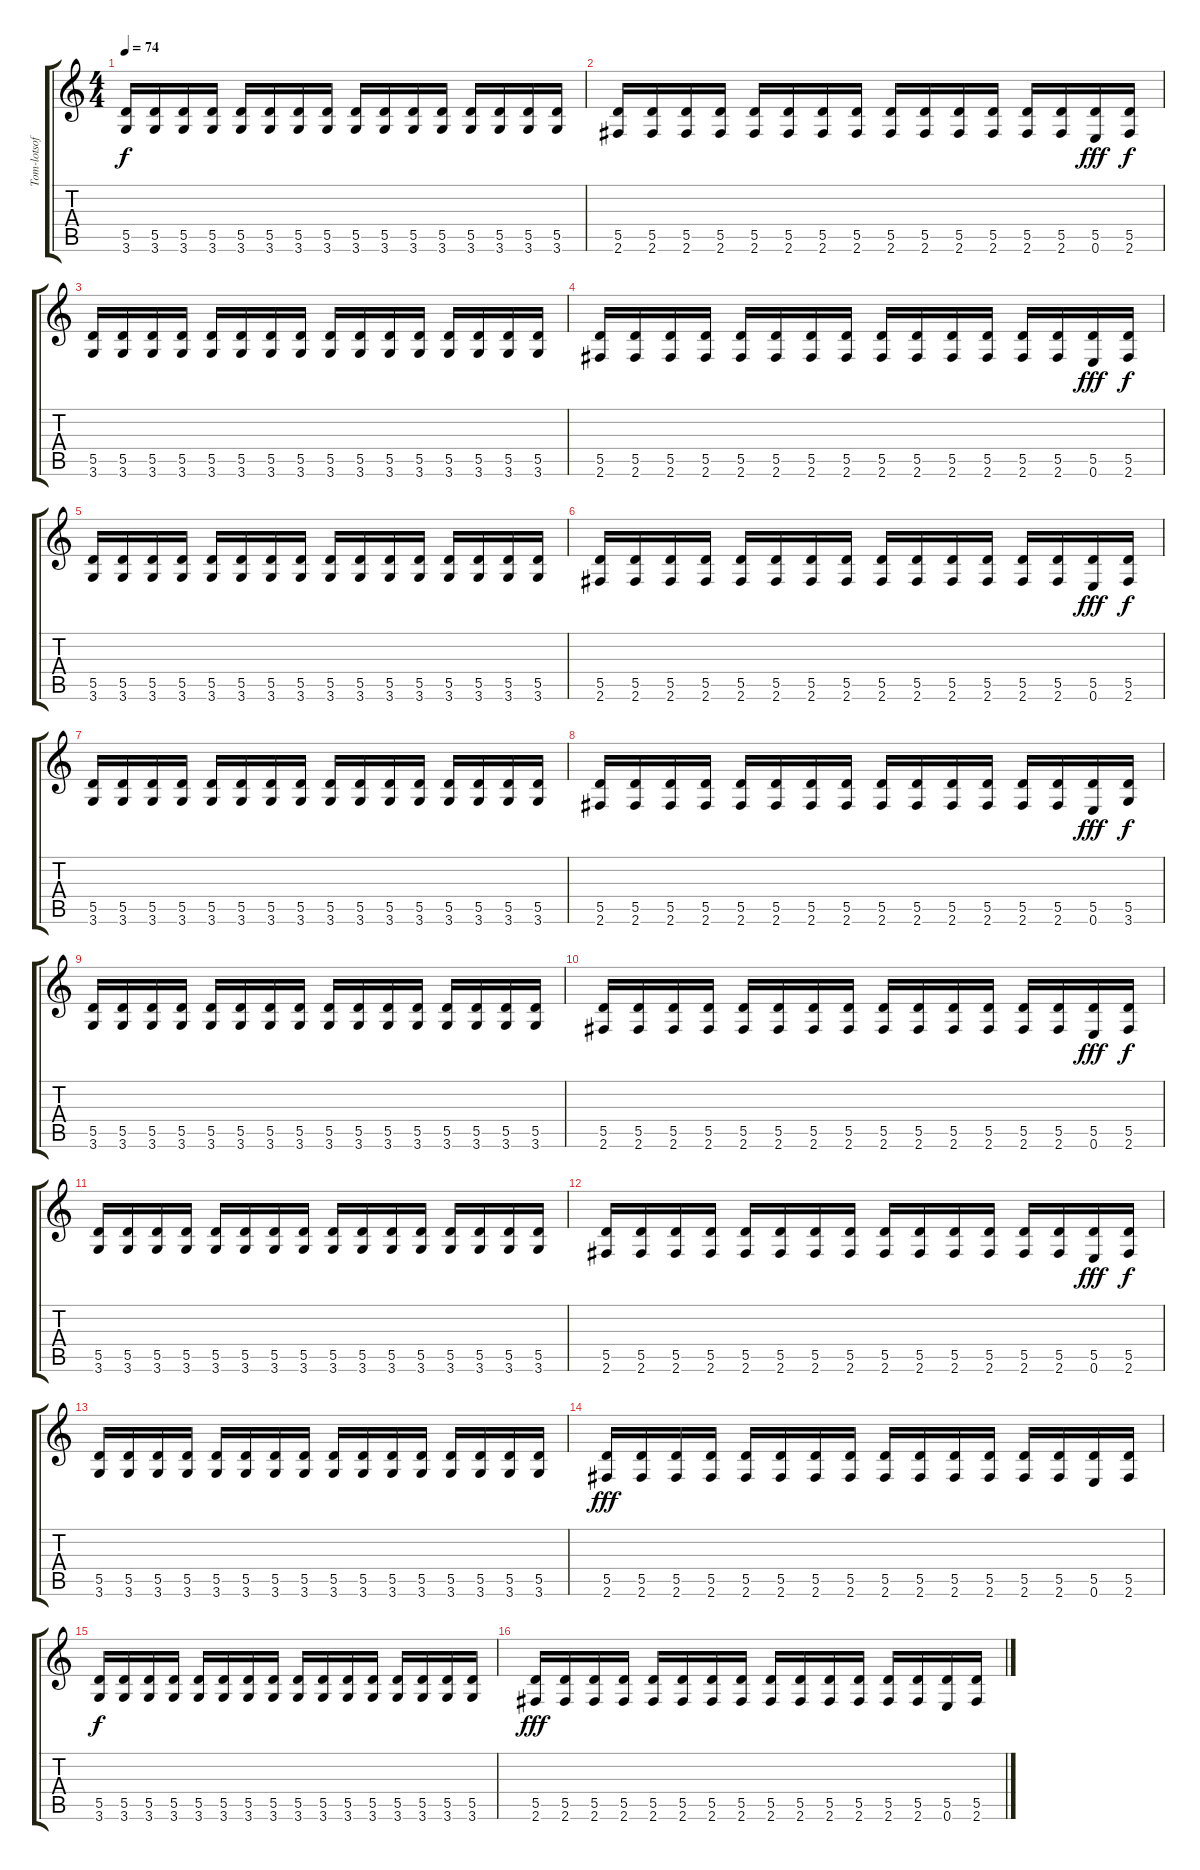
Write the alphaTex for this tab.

\track ("Tom-lotsofthings" "Tom-lotsof") {instrument acousticguitarsteel}
\staff {score tabs}
\tuning (E4 B3 G3 D3 A2 E2) {hide}
\ts (4 4)
\tempo 74
\clef g2
\ks c
(5.5 3.6).16{dy f volume 10 balance 0 instrument overdrivenguitar} (5.5 3.6).16 (5.5 3.6).16 (5.5 3.6).16 (5.5 3.6).16 (5.5 3.6).16 (5.5 3.6).16 (5.5 3.6).16 (5.5 3.6).16 (5.5 3.6).16 (5.5 3.6).16 (5.5 3.6).16 (5.5 3.6).16 (5.5 3.6).16 (5.5 3.6).16 (5.5 3.6).16 |
(5.5 2.6).16 (5.5 2.6).16 (5.5 2.6).16 (5.5 2.6).16 (5.5 2.6).16 (5.5 2.6).16 (5.5 2.6).16 (5.5 2.6).16 (5.5 2.6).16 (5.5 2.6).16 (5.5 2.6).16 (5.5 2.6).16 (5.5 2.6).16 (5.5 2.6).16 (5.5 0.6).16{dy fff} (5.5 2.6).16{dy f} |
(5.5 3.6).16 (5.5 3.6).16 (5.5 3.6).16 (5.5 3.6).16 (5.5 3.6).16 (5.5 3.6).16 (5.5 3.6).16 (5.5 3.6).16 (5.5 3.6).16 (5.5 3.6).16 (5.5 3.6).16 (5.5 3.6).16 (5.5 3.6).16 (5.5 3.6).16 (5.5 3.6).16 (5.5 3.6).16 |
(5.5 2.6).16 (5.5 2.6).16 (5.5 2.6).16 (5.5 2.6).16 (5.5 2.6).16 (5.5 2.6).16 (5.5 2.6).16 (5.5 2.6).16 (5.5 2.6).16 (5.5 2.6).16 (5.5 2.6).16 (5.5 2.6).16 (5.5 2.6).16 (5.5 2.6).16 (5.5 0.6).16{dy fff} (5.5 2.6).16{dy f} |
(5.5 3.6).16{volume 10 balance 0 instrument overdrivenguitar} (5.5 3.6).16 (5.5 3.6).16 (5.5 3.6).16 (5.5 3.6).16 (5.5 3.6).16 (5.5 3.6).16 (5.5 3.6).16 (5.5 3.6).16 (5.5 3.6).16 (5.5 3.6).16 (5.5 3.6).16 (5.5 3.6).16 (5.5 3.6).16 (5.5 3.6).16 (5.5 3.6).16 |
(5.5 2.6).16 (5.5 2.6).16 (5.5 2.6).16 (5.5 2.6).16 (5.5 2.6).16 (5.5 2.6).16 (5.5 2.6).16 (5.5 2.6).16 (5.5 2.6).16 (5.5 2.6).16 (5.5 2.6).16 (5.5 2.6).16 (5.5 2.6).16 (5.5 2.6).16 (5.5 0.6).16{dy fff} (5.5 2.6).16{dy f} |
(5.5 3.6).16{volume 4 balance 0 instrument overdrivenguitar} (5.5 3.6).16 (5.5 3.6).16 (5.5 3.6).16 (5.5 3.6).16 (5.5 3.6).16 (5.5 3.6).16 (5.5 3.6).16 (5.5 3.6).16 (5.5 3.6).16 (5.5 3.6).16 (5.5 3.6).16 (5.5 3.6).16 (5.5 3.6).16 (5.5 3.6).16 (5.5 3.6).16 |
(5.5 2.6).16 (5.5 2.6).16 (5.5 2.6).16 (5.5 2.6).16 (5.5 2.6).16 (5.5 2.6).16 (5.5 2.6).16 (5.5 2.6).16 (5.5 2.6).16 (5.5 2.6).16 (5.5 2.6).16 (5.5 2.6).16 (5.5 2.6).16 (5.5 2.6).16 (5.5 0.6).16{dy fff} (5.5 3.6).16{dy f} |
(5.5 3.6).16{volume 16 balance 0 instrument overdrivenguitar} (5.5 3.6).16 (5.5 3.6).16 (5.5 3.6).16 (5.5 3.6).16 (5.5 3.6).16 (5.5 3.6).16 (5.5 3.6).16 (5.5 3.6).16 (5.5 3.6).16 (5.5 3.6).16 (5.5 3.6).16 (5.5 3.6).16 (5.5 3.6).16 (5.5 3.6).16 (5.5 3.6).16 |
(5.5 2.6).16 (5.5 2.6).16 (5.5 2.6).16 (5.5 2.6).16 (5.5 2.6).16 (5.5 2.6).16 (5.5 2.6).16 (5.5 2.6).16 (5.5 2.6).16 (5.5 2.6).16 (5.5 2.6).16 (5.5 2.6).16 (5.5 2.6).16 (5.5 2.6).16 (5.5 0.6).16{dy fff} (5.5 2.6).16{dy f} |
(5.5 3.6).16 (5.5 3.6).16 (5.5 3.6).16 (5.5 3.6).16 (5.5 3.6).16 (5.5 3.6).16 (5.5 3.6).16 (5.5 3.6).16 (5.5 3.6).16 (5.5 3.6).16 (5.5 3.6).16 (5.5 3.6).16 (5.5 3.6).16 (5.5 3.6).16 (5.5 3.6).16 (5.5 3.6).16 |
(5.5 2.6).16 (5.5 2.6).16 (5.5 2.6).16 (5.5 2.6).16 (5.5 2.6).16 (5.5 2.6).16 (5.5 2.6).16 (5.5 2.6).16 (5.5 2.6).16 (5.5 2.6).16 (5.5 2.6).16 (5.5 2.6).16 (5.5 2.6).16 (5.5 2.6).16 (5.5 0.6).16{dy fff} (5.5 2.6).16{dy f} |
(5.5 3.6).16{volume 16 balance 0 instrument overdrivenguitar} (5.5 3.6).16 (5.5 3.6).16 (5.5 3.6).16 (5.5 3.6).16 (5.5 3.6).16 (5.5 3.6).16 (5.5 3.6).16 (5.5 3.6).16 (5.5 3.6).16 (5.5 3.6).16 (5.5 3.6).16 (5.5 3.6).16 (5.5 3.6).16 (5.5 3.6).16 (5.5 3.6).16 |
(5.5 2.6).16{dy fff} (5.5 2.6).16 (5.5 2.6).16 (5.5 2.6).16 (5.5 2.6).16 (5.5 2.6).16 (5.5 2.6).16 (5.5 2.6).16 (5.5 2.6).16 (5.5 2.6).16 (5.5 2.6).16 (5.5 2.6).16 (5.5 2.6).16 (5.5 2.6).16 (5.5 0.6).16 (5.5 2.6).16 |
(5.5 3.6).16{dy f} (5.5 3.6).16 (5.5 3.6).16 (5.5 3.6).16 (5.5 3.6).16 (5.5 3.6).16 (5.5 3.6).16 (5.5 3.6).16 (5.5 3.6).16 (5.5 3.6).16 (5.5 3.6).16 (5.5 3.6).16 (5.5 3.6).16 (5.5 3.6).16 (5.5 3.6).16 (5.5 3.6).16 |
(5.5 2.6).16{dy fff} (5.5 2.6).16 (5.5 2.6).16 (5.5 2.6).16 (5.5 2.6).16 (5.5 2.6).16 (5.5 2.6).16 (5.5 2.6).16 (5.5 2.6).16 (5.5 2.6).16 (5.5 2.6).16 (5.5 2.6).16 (5.5 2.6).16 (5.5 2.6).16 (5.5 0.6).16 (5.5 2.6).16
